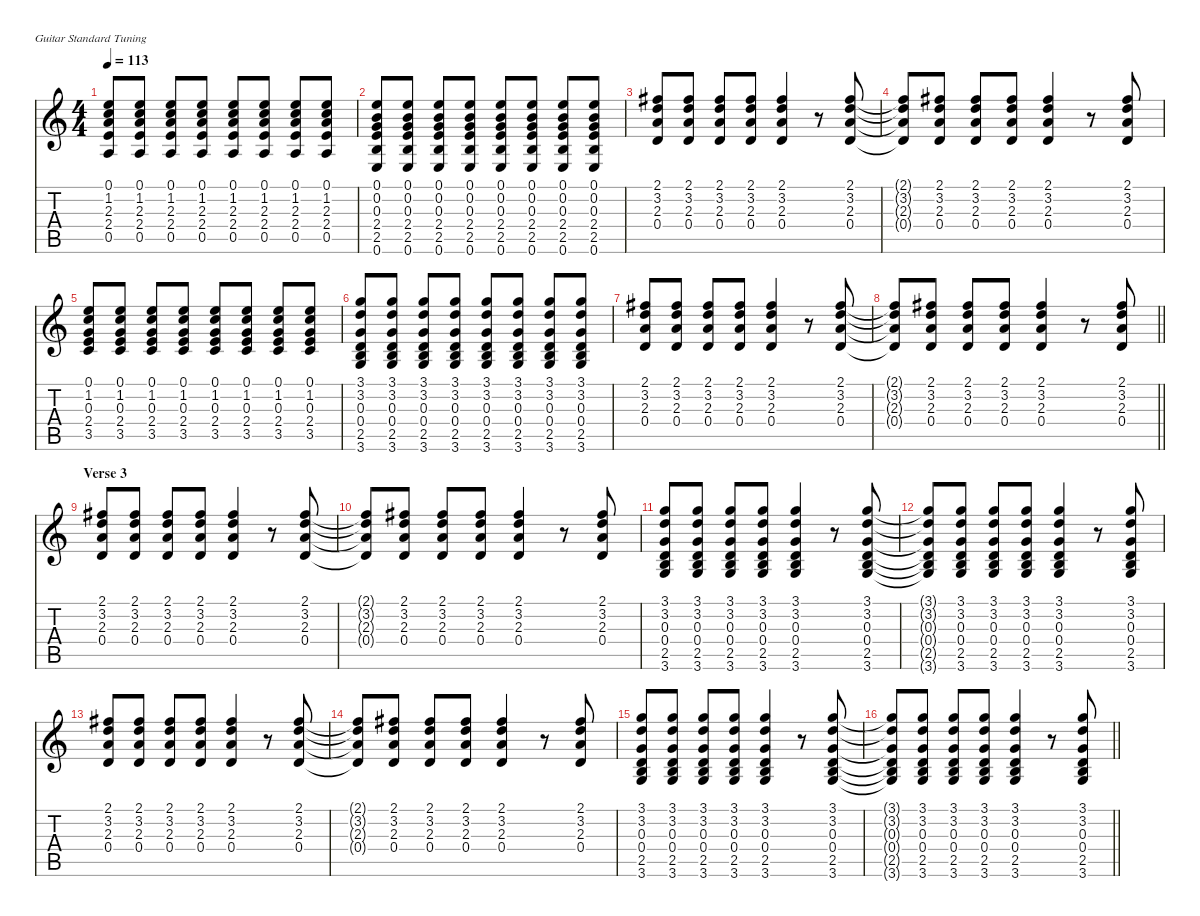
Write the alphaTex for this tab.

\defaultSystemsLayout 4
\hideDynamics
\bracketExtendMode nobrackets
\singleTrackTrackNamePolicy hidden
\multiTrackTrackNamePolicy hidden
\firstSystemTrackNameMode fullname
\firstSystemTrackNameOrientation horizontal
\otherSystemsTrackNameOrientation horizontal
\track ("Guitar (rythm clean)" "el.guit.") {instrument electricguitarclean}
\staff {score tabs}
\tuning (E4 B3 G3 D3 A2 E2)
\ts (4 4)
\tempo 113
\clef g2
\ks c
(0.5 2.4 2.3 1.2 0.1).8{dy mf beam Up} (0.5 2.4 2.3 1.2 0.1).8{beam Up} (0.5 2.4 2.3 1.2 0.1).8{beam Up} (0.5 2.4 2.3 1.2 0.1).8{beam Up} (0.5 2.4 2.3 1.2 0.1).8{beam Up} (0.5 2.4 2.3 1.2 0.1).8{beam Up} (0.5 2.4 2.3 1.2 0.1).8{beam Up} (0.5 2.4 2.3 1.2 0.1).8{beam Up} |
(0.6 2.5 2.4 0.3 0.2 0.1).8{beam Up} (0.6 2.5 2.4 0.3 0.2 0.1).8{beam Up} (0.6 2.5 2.4 0.3 0.2 0.1).8{beam Up} (0.6 2.5 2.4 0.3 0.2 0.1).8{beam Up} (0.6 2.5 2.4 0.3 0.2 0.1).8{beam Up} (0.6 2.5 2.4 0.3 0.2 0.1).8{beam Up} (0.6 2.5 2.4 0.3 0.2 0.1).8{beam Up} (0.6 2.5 2.4 0.3 0.2 0.1).8{beam Up} |
(0.4 2.3 3.2 2.1{acc #}).8{beam Up} (0.4 2.3 3.2 2.1{acc #}).8{beam Up} (0.4 2.3 3.2 2.1{acc #}).8{beam Up} (0.4 2.3 3.2 2.1{acc #}).8{beam Up} (0.4 2.3 3.2 2.1{acc #}).4{beam Up} r.8{beam Up} (0.4 2.3 3.2 2.1{acc #}).8{beam Up} |
(0.4{t} 2.3{t} 3.2{t} 2.1{t acc #}).8{beam Up} (0.4 2.3 3.2 2.1{acc #}).8{beam Up} (0.4 2.3 3.2 2.1{acc #}).8{beam Up} (0.4 2.3 3.2 2.1{acc #}).8{beam Up} (0.4 2.3 3.2 2.1{acc #}).4{beam Up} r.8{beam Up} (0.4 2.3 3.2 2.1{acc #}).8{beam Up} |
(3.5 2.4 0.3 1.2 0.1).8{beam Up} (3.5 2.4 0.3 1.2 0.1).8{beam Up} (3.5 2.4 0.3 1.2 0.1).8{beam Up} (3.5 2.4 0.3 1.2 0.1).8{beam Up} (3.5 2.4 0.3 1.2 0.1).8{beam Up} (3.5 2.4 0.3 1.2 0.1).8{beam Up} (3.5 2.4 0.3 1.2 0.1).8{beam Up} (3.5 2.4 0.3 1.2 0.1).8{beam Up} |
(3.6 2.5 0.4 0.3 3.2 3.1).8{beam Up} (3.6 2.5 0.4 0.3 3.2 3.1).8{beam Up} (3.6 2.5 0.4 0.3 3.2 3.1).8{beam Up} (3.6 2.5 0.4 0.3 3.2 3.1).8{beam Up} (3.6 2.5 0.4 0.3 3.2 3.1).8{beam Up} (3.6 2.5 0.4 0.3 3.2 3.1).8{beam Up} (3.6 2.5 0.4 0.3 3.2 3.1).8{beam Up} (3.6 2.5 0.4 0.3 3.2 3.1).8{beam Up} |
(0.4 2.3 3.2 2.1{acc #}).8{beam Up} (0.4 2.3 3.2 2.1{acc #}).8{beam Up} (0.4 2.3 3.2 2.1{acc #}).8{beam Up} (0.4 2.3 3.2 2.1{acc #}).8{beam Up} (0.4 2.3 3.2 2.1{acc #}).4{beam Up} r.8{beam Up} (0.4 2.3 3.2 2.1{acc #}).8{beam Up} |
\barLineRight lightlight
(0.4{t} 2.3{t} 3.2{t} 2.1{t acc #}).8{beam Up} (0.4 2.3 3.2 2.1{acc #}).8{beam Up} (0.4 2.3 3.2 2.1{acc #}).8{beam Up} (0.4 2.3 3.2 2.1{acc #}).8{beam Up} (0.4 2.3 3.2 2.1{acc #}).4{beam Up} r.8{beam Up} (0.4 2.3 3.2 2.1{acc #}).8{beam Up} |
\section ("" "Verse 3")
(0.4 2.3 3.2 2.1{acc #}).8{beam Up} (0.4 2.3 3.2 2.1{acc #}).8{beam Up} (0.4 2.3 3.2 2.1{acc #}).8{beam Up} (0.4 2.3 3.2 2.1{acc #}).8{beam Up} (0.4 2.3 3.2 2.1{acc #}).4{beam Up} r.8{beam Up} (0.4 2.3 3.2 2.1{acc #}).8{beam Up} |
(0.4{t} 2.3{t} 3.2{t} 2.1{t acc #}).8{beam Up} (0.4 2.3 3.2 2.1{acc #}).8{beam Up} (0.4 2.3 3.2 2.1{acc #}).8{beam Up} (0.4 2.3 3.2 2.1{acc #}).8{beam Up} (0.4 2.3 3.2 2.1{acc #}).4{beam Up} r.8{beam Up} (0.4 2.3 3.2 2.1{acc #}).8{beam Up} |
(0.4 0.3 3.2 3.1 3.6 2.5).8{beam Up} (0.4 0.3 3.2 3.1 3.6 2.5).8{beam Up} (0.4 0.3 3.2 3.1 3.6 2.5).8{beam Up} (0.4 0.3 3.2 3.1 3.6 2.5).8{beam Up} (0.4 0.3 3.2 3.1 3.6 2.5).4{beam Up} r.8{beam Up} (0.4 0.3 3.2 3.1 3.6 2.5).8{beam Up} |
(0.4{t} 0.3{t} 3.2{t} 3.1{t} 3.6{t} 2.5{t}).8{beam Up} (0.4 0.3 3.2 3.1 3.6 2.5).8{beam Up} (0.4 0.3 3.2 3.1 3.6 2.5).8{beam Up} (0.4 0.3 3.2 3.1 3.6 2.5).8{beam Up} (0.4 0.3 3.2 3.1 3.6 2.5).4{beam Up} r.8{beam Up} (0.4 0.3 3.2 3.1 3.6 2.5).8{beam Up} |
(0.4 2.3 3.2 2.1{acc #}).8{beam Up} (0.4 2.3 3.2 2.1{acc #}).8{beam Up} (0.4 2.3 3.2 2.1{acc #}).8{beam Up} (0.4 2.3 3.2 2.1{acc #}).8{beam Up} (0.4 2.3 3.2 2.1{acc #}).4{beam Up} r.8{beam Up} (0.4 2.3 3.2 2.1{acc #}).8{beam Up} |
(0.4{t} 2.3{t} 3.2{t} 2.1{t acc #}).8{beam Up} (0.4 2.3 3.2 2.1{acc #}).8{beam Up} (0.4 2.3 3.2 2.1{acc #}).8{beam Up} (0.4 2.3 3.2 2.1{acc #}).8{beam Up} (0.4 2.3 3.2 2.1{acc #}).4{beam Up} r.8{beam Up} (0.4 2.3 3.2 2.1{acc #}).8{beam Up} |
(0.4 0.3 3.2 3.1 3.6 2.5).8{beam Up} (0.4 0.3 3.2 3.1 3.6 2.5).8{beam Up} (0.4 0.3 3.2 3.1 3.6 2.5).8{beam Up} (0.4 0.3 3.2 3.1 3.6 2.5).8{beam Up} (0.4 0.3 3.2 3.1 3.6 2.5).4{beam Up} r.8{beam Up} (0.4 0.3 3.2 3.1 3.6 2.5).8{beam Up} |
\barLineRight lightlight
(0.4{t} 0.3{t} 3.2{t} 3.1{t} 3.6{t} 2.5{t}).8{beam Up} (0.4 0.3 3.2 3.1 3.6 2.5).8{beam Up} (0.4 0.3 3.2 3.1 3.6 2.5).8{beam Up} (0.4 0.3 3.2 3.1 3.6 2.5).8{beam Up} (0.4 0.3 3.2 3.1 3.6 2.5).4{beam Up} r.8{beam Up} (0.4 0.3 3.2 3.1 3.6 2.5).8{beam Up}
